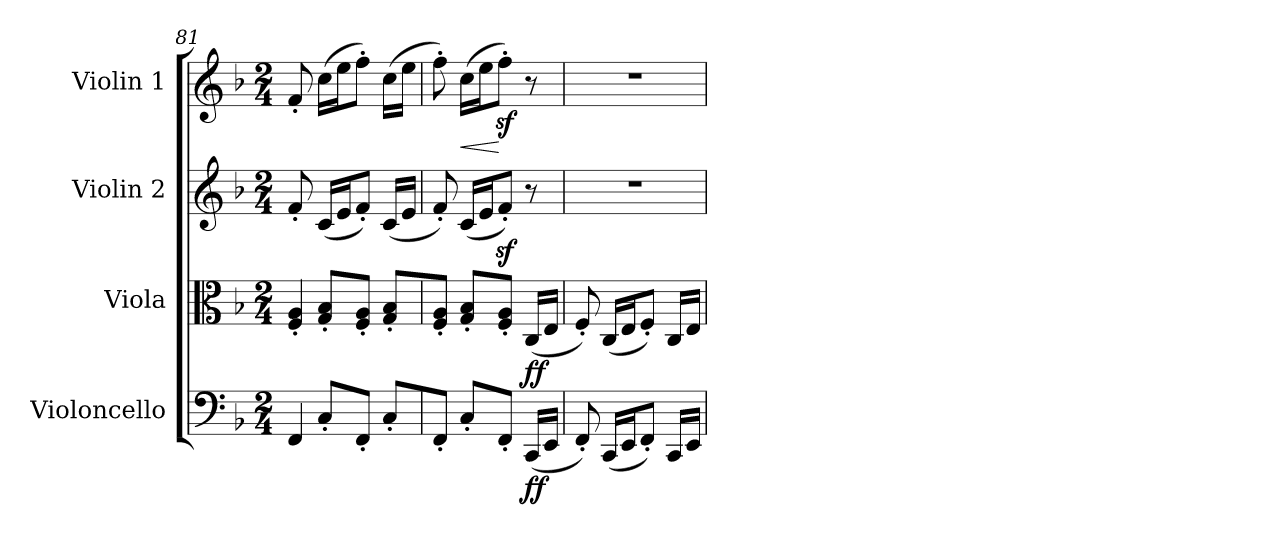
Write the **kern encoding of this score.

**kern	**dynam	**kern	**dynam	**kern	**kern	**dynam
*part4	*part4	*part3	*part3	*part2	*part1	*part1
*staff4	*staff4	*staff3	*staff3	*staff2	*staff1	*staff1
*I"Violoncello	*	*I"Viola	*	*I"Violin 2	*I"Violin 1	*
*I'Vc	*	*I'Vla	*	*I'Vln	*I'Vln	*
*clefF4	*	*clefC3	*	*clefG2	*clefG2	*
*k[b-]	*	*k[b-]	*	*k[b-]	*k[b-]	*
*M2/4	*	*M2/4	*	*M2/4	*M2/4	*
=81	=81	=81	=81	=81	=81	=81
8FF/J	.	8F/' 8A/'J	.	8f'/	8f'/	.
8C'/L	.	8G/' 8B-/'L	.	(16c/LL	(16cc\LL	.
.	.	.	.	16e/J	16ee\J	.
8FF'/J	.	8F/' 8A/'J	.	8f'/J)	8ff'\J)	.
8C'/L	.	8G/' 8B-/'L	.	(16c/LL	(16cc\LL	.
.	.	.	.	16e/JJ	16ee\JJ	.
=82	=82	=82	=82	=82	=82	=82
8FF'/J	.	8F/' 8A/'J	.	8f'/)	8ff'\)	.
!	!	!	!	!	!	!LO:HP:b
8C'/L	.	8G/' 8B-/'L	.	(16c/LL	(16cc\LL	<
.	.	.	.	16e/J	16ee\J	.
8FF'/J	.	8F/' 8A/'J	.	8fz<'/J)	8ffz<'\J)	[
!	!LO:DY:b	!	!LO:DY:b	!	!	!
(16CC/LL	ff	(16C/LL	ff	8r	8r	.
16EE/JJ	.	16E/JJ	.	.	.	.
=83	=83	=83	=83	=83	=83	=83
8FF'/)	.	8F'/)	.	2r	2r	.
(16CC/LL	.	(16C/LL	.	.	.	.
16EE/J	.	16E/J	.	.	.	.
8FF'/J)	.	8F'/J)	.	.	.	.
16CC/LL	.	16C/LL	.	.	.	.
16EE/JJ	.	16E/JJ	.	.	.	.
=	=	=	=	=	=	=
*-	*-	*-	*-	*-	*-	*-
